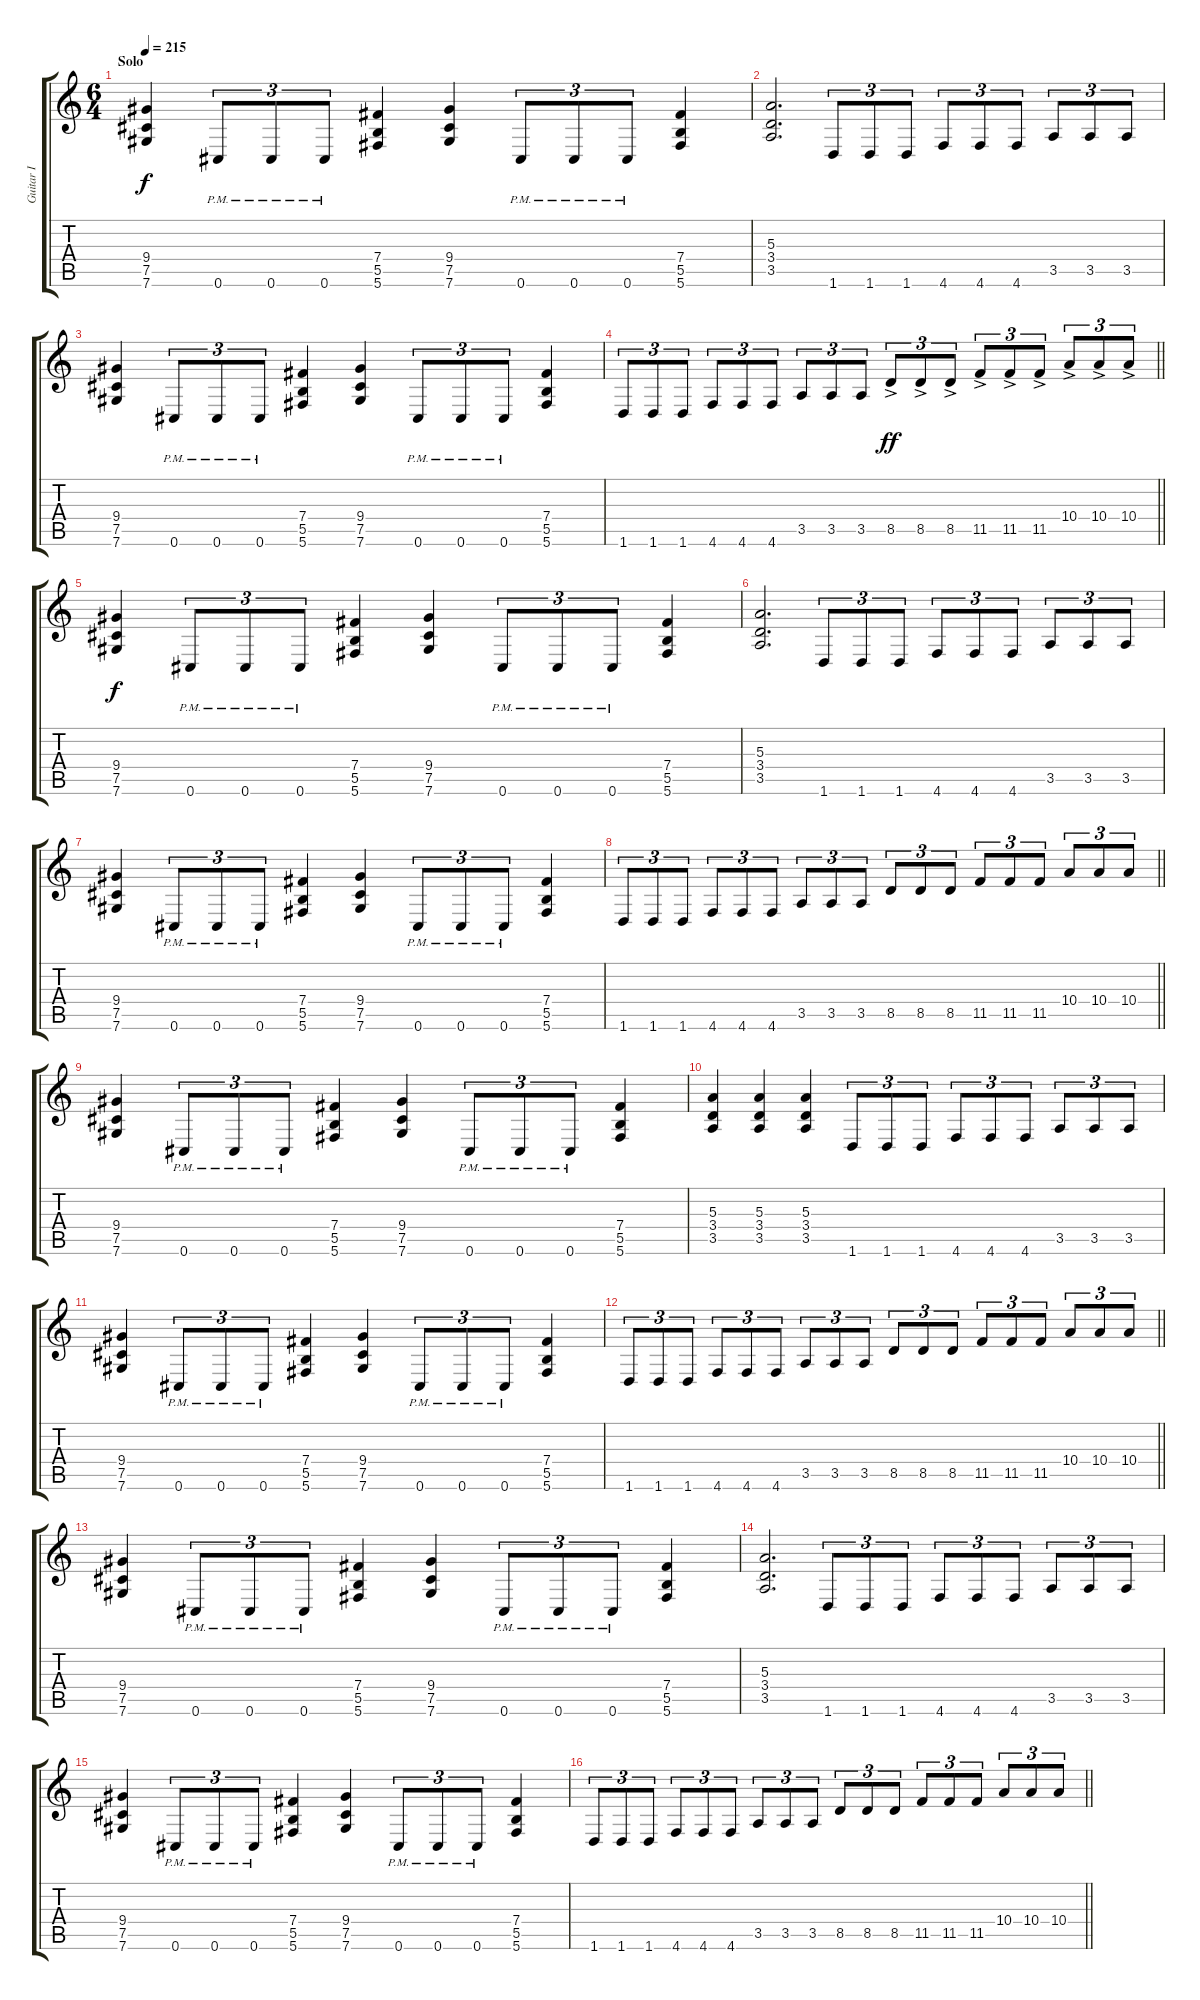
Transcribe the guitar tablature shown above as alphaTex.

\track ("Guitar I" "Guitar I") {instrument distortionguitar}
\staff {score tabs}
\tuning (Db4 Ab3 E3 B2 Gb2 Db2) {hide}
\ts (6 4)
\section ("" "Solo")
\tempo 215
\clef g2
\ks c
(9.4 7.5 7.6).4{dy f} 0.6{pm}.8{tu (3 2)} 0.6{pm}.8{tu (3 2)} 0.6{pm}.8{tu (3 2)} (7.4 5.5 5.6).4 (9.4 7.5 7.6).4 0.6{pm}.8{tu (3 2)} 0.6{pm}.8{tu (3 2)} 0.6{pm}.8{tu (3 2)} (7.4 5.5 5.6).4 |
(5.3 3.4 3.5).2{d} 1.6.8{tu (3 2)} 1.6.8{tu (3 2)} 1.6.8{tu (3 2)} 4.6.8{tu (3 2)} 4.6.8{tu (3 2)} 4.6.8{tu (3 2)} 3.5.8{tu (3 2)} 3.5.8{tu (3 2)} 3.5.8{tu (3 2)} |
(9.4 7.5 7.6).4 0.6{pm}.8{tu (3 2)} 0.6{pm}.8{tu (3 2)} 0.6{pm}.8{tu (3 2)} (7.4 5.5 5.6).4 (9.4 7.5 7.6).4 0.6{pm}.8{tu (3 2)} 0.6{pm}.8{tu (3 2)} 0.6{pm}.8{tu (3 2)} (7.4 5.5 5.6).4 |
\barLineRight lightlight
1.6.8{tu (3 2)} 1.6.8{tu (3 2)} 1.6.8{tu (3 2)} 4.6.8{tu (3 2)} 4.6.8{tu (3 2)} 4.6.8{tu (3 2)} 3.5.8{tu (3 2)} 3.5.8{tu (3 2)} 3.5.8{tu (3 2)} 8.5{ac}.8{tu (3 2) dy ff} 8.5{ac}.8{tu (3 2)} 8.5{ac}.8{tu (3 2)} 11.5{ac}.8{tu (3 2)} 11.5{ac}.8{tu (3 2)} 11.5{ac}.8{tu (3 2)} 10.4{ac}.8{tu (3 2)} 10.4{ac}.8{tu (3 2)} 10.4{ac}.8{tu (3 2)} |
\section ("" "")
(9.4 7.5 7.6).4{dy f} 0.6{pm}.8{tu (3 2)} 0.6{pm}.8{tu (3 2)} 0.6{pm}.8{tu (3 2)} (7.4 5.5 5.6).4 (9.4 7.5 7.6).4 0.6{pm}.8{tu (3 2)} 0.6{pm}.8{tu (3 2)} 0.6{pm}.8{tu (3 2)} (7.4 5.5 5.6).4 |
(5.3 3.4 3.5).2{d} 1.6.8{tu (3 2)} 1.6.8{tu (3 2)} 1.6.8{tu (3 2)} 4.6.8{tu (3 2)} 4.6.8{tu (3 2)} 4.6.8{tu (3 2)} 3.5.8{tu (3 2)} 3.5.8{tu (3 2)} 3.5.8{tu (3 2)} |
(9.4 7.5 7.6).4 0.6{pm}.8{tu (3 2)} 0.6{pm}.8{tu (3 2)} 0.6{pm}.8{tu (3 2)} (7.4 5.5 5.6).4 (9.4 7.5 7.6).4 0.6{pm}.8{tu (3 2)} 0.6{pm}.8{tu (3 2)} 0.6{pm}.8{tu (3 2)} (7.4 5.5 5.6).4 |
\barLineRight lightlight
1.6.8{tu (3 2)} 1.6.8{tu (3 2)} 1.6.8{tu (3 2)} 4.6.8{tu (3 2)} 4.6.8{tu (3 2)} 4.6.8{tu (3 2)} 3.5.8{tu (3 2)} 3.5.8{tu (3 2)} 3.5.8{tu (3 2)} 8.5.8{tu (3 2)} 8.5.8{tu (3 2)} 8.5.8{tu (3 2)} 11.5.8{tu (3 2)} 11.5.8{tu (3 2)} 11.5.8{tu (3 2)} 10.4.8{tu (3 2)} 10.4.8{tu (3 2)} 10.4.8{tu (3 2)} |
\section ("" "")
(9.4 7.5 7.6).4 0.6{pm}.8{tu (3 2)} 0.6{pm}.8{tu (3 2)} 0.6{pm}.8{tu (3 2)} (7.4 5.5 5.6).4 (9.4 7.5 7.6).4 0.6{pm}.8{tu (3 2)} 0.6{pm}.8{tu (3 2)} 0.6{pm}.8{tu (3 2)} (7.4 5.5 5.6).4 |
(5.3 3.4 3.5).4 (5.3 3.4 3.5).4 (5.3 3.4 3.5).4 1.6.8{tu (3 2)} 1.6.8{tu (3 2)} 1.6.8{tu (3 2)} 4.6.8{tu (3 2)} 4.6.8{tu (3 2)} 4.6.8{tu (3 2)} 3.5.8{tu (3 2)} 3.5.8{tu (3 2)} 3.5.8{tu (3 2)} |
(9.4 7.5 7.6).4 0.6{pm}.8{tu (3 2)} 0.6{pm}.8{tu (3 2)} 0.6{pm}.8{tu (3 2)} (7.4 5.5 5.6).4 (9.4 7.5 7.6).4 0.6{pm}.8{tu (3 2)} 0.6{pm}.8{tu (3 2)} 0.6{pm}.8{tu (3 2)} (7.4 5.5 5.6).4 |
\barLineRight lightlight
1.6.8{tu (3 2)} 1.6.8{tu (3 2)} 1.6.8{tu (3 2)} 4.6.8{tu (3 2)} 4.6.8{tu (3 2)} 4.6.8{tu (3 2)} 3.5.8{tu (3 2)} 3.5.8{tu (3 2)} 3.5.8{tu (3 2)} 8.5.8{tu (3 2)} 8.5.8{tu (3 2)} 8.5.8{tu (3 2)} 11.5.8{tu (3 2)} 11.5.8{tu (3 2)} 11.5.8{tu (3 2)} 10.4.8{tu (3 2)} 10.4.8{tu (3 2)} 10.4.8{tu (3 2)} |
\section ("" "")
(9.4 7.5 7.6).4 0.6{pm}.8{tu (3 2)} 0.6{pm}.8{tu (3 2)} 0.6{pm}.8{tu (3 2)} (7.4 5.5 5.6).4 (9.4 7.5 7.6).4 0.6{pm}.8{tu (3 2)} 0.6{pm}.8{tu (3 2)} 0.6{pm}.8{tu (3 2)} (7.4 5.5 5.6).4 |
(5.3 3.4 3.5).2{d} 1.6.8{tu (3 2)} 1.6.8{tu (3 2)} 1.6.8{tu (3 2)} 4.6.8{tu (3 2)} 4.6.8{tu (3 2)} 4.6.8{tu (3 2)} 3.5.8{tu (3 2)} 3.5.8{tu (3 2)} 3.5.8{tu (3 2)} |
(9.4 7.5 7.6).4 0.6{pm}.8{tu (3 2)} 0.6{pm}.8{tu (3 2)} 0.6{pm}.8{tu (3 2)} (7.4 5.5 5.6).4 (9.4 7.5 7.6).4 0.6{pm}.8{tu (3 2)} 0.6{pm}.8{tu (3 2)} 0.6{pm}.8{tu (3 2)} (7.4 5.5 5.6).4 |
\barLineRight lightlight
1.6.8{tu (3 2)} 1.6.8{tu (3 2)} 1.6.8{tu (3 2)} 4.6.8{tu (3 2)} 4.6.8{tu (3 2)} 4.6.8{tu (3 2)} 3.5.8{tu (3 2)} 3.5.8{tu (3 2)} 3.5.8{tu (3 2)} 8.5.8{tu (3 2)} 8.5.8{tu (3 2)} 8.5.8{tu (3 2)} 11.5.8{tu (3 2)} 11.5.8{tu (3 2)} 11.5.8{tu (3 2)} 10.4.8{tu (3 2)} 10.4.8{tu (3 2)} 10.4.8{tu (3 2)}
